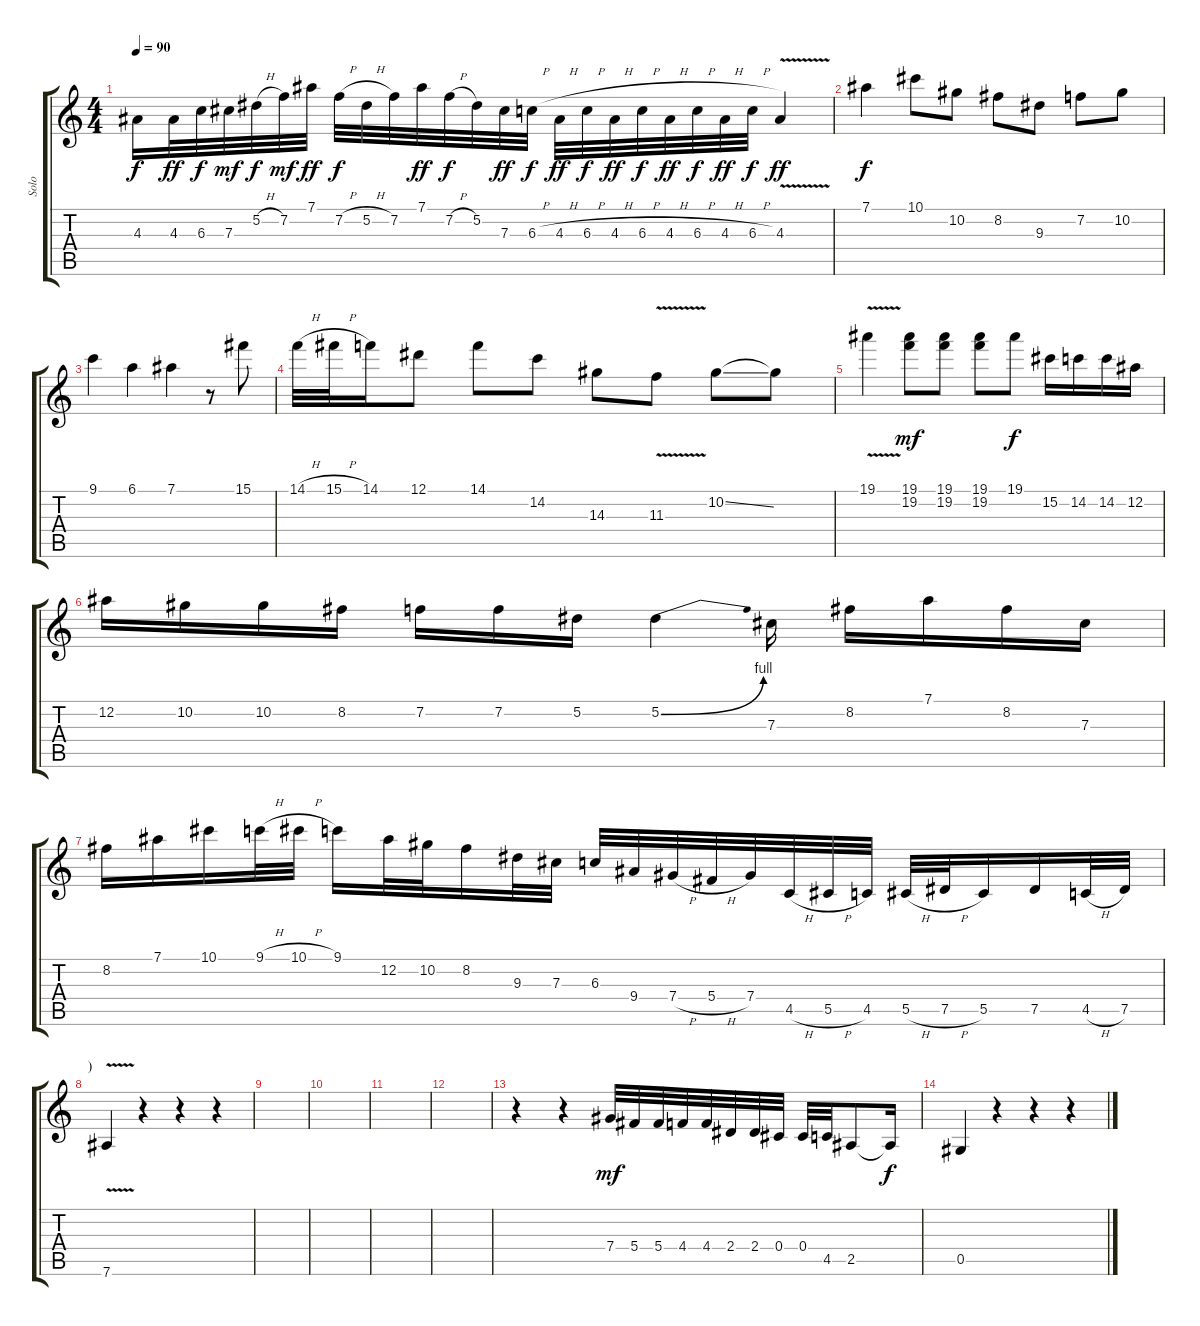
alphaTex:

\track ("Solo " "Solo ") {instrument overdrivenguitar}
\staff {score tabs}
\tuning (Eb4 Bb3 Gb3 Db3 Ab2 Eb2) {hide}
\ts (4 4)
\tempo 90
\clef g2
\ks c
4.3{t}.16{dy f} 4.3.32{dy ff} 6.3.32{dy f} 7.3.32{dy mf} 5.2{h}.32{dy f} 7.2.32{dy mf} 7.1.32{dy ff} 7.2{h}.32{dy f} 5.2{h}.32 7.2.32 7.1.32{dy ff} 7.2{h}.32{dy f} 5.2.32 7.3.32{dy ff} 6.3{h}.32{dy f} 4.3{h}.32{dy ff} 6.3{h}.32{dy f} 4.3{h}.32{dy ff} 6.3{h}.32{dy f} 4.3{h}.32{dy ff} 6.3{h}.32{dy f} 4.3{h}.32{dy ff} 6.3{h}.32{dy f} 4.3{v}.4{dy ff} |
7.1.4{dy f} 10.1.8 10.2.8 8.2.8 9.3.8 7.2.8 10.2.8 |
9.1.4 6.1.4 7.1.4 r.8 15.1.8 |
14.1{h}.32 15.1{h}.32 14.1.16 12.1.8 14.1.8 14.2.8 14.3.8 11.3{v}.8 10.2{ss}.8 10.2{t}.8 |
19.1{v}.4 (19.1 19.2).8{dy mf} (19.1 19.2).8 (19.1 19.2).8 19.1.8{dy f} 15.2.16 14.2.16 14.2.16 12.2.16 |
12.2.16 10.2.16 10.2.16 8.2.16 7.2.16 7.2.16 5.2.16 5.2{be (bend 0 0 60 4)}.4 7.3.16 8.2.16 7.1.16 8.2.16 7.3.16 |
8.2.16 7.1.16 10.1.16 9.1{h}.32 10.1{h}.32 9.1.16 12.2.32 10.2.32 8.2.16 9.3.32 7.3.32 6.3.32 9.4.32 7.4{h}.32 5.4{h}.32 7.4.32 4.5{h}.32 5.5{h}.32 4.5.32 5.5{h}.32 7.5{h}.32 5.5.16 7.5.16 4.5{h}.32 7.5.32 |
\section ("" ")")
7.6{v}.4 r.4 r.4 r.4 |
|
|
|
|
r.4 r.4 7.4.32{dy mf} 5.4.32 5.4.32 4.4.32 4.4.32 2.4.32 2.4.32 0.4.32 0.4.32 4.5.32 2.5.8 2.5{t}.16{dy f} |
0.5.4 r.4 r.4 r.4
